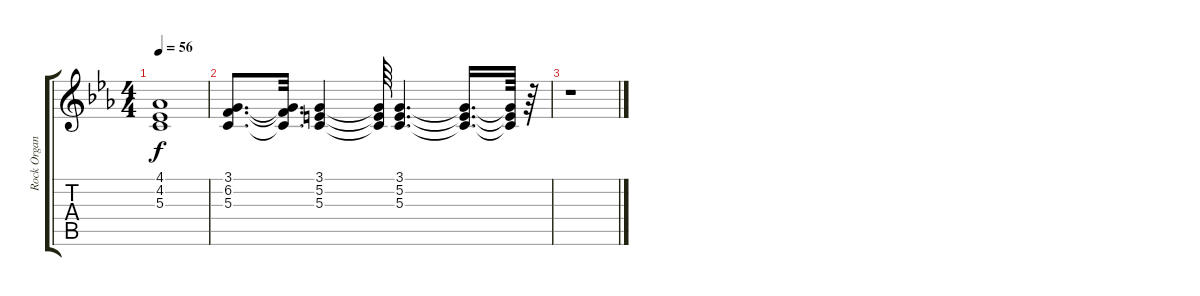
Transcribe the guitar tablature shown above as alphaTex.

\track ("Rock Organ" "Rock Organ") {instrument synthstrings1}
\staff {score tabs}
\tuning (E4 B3 G3 D3 A2 E2) {hide}
\ts (4 4)
\tempo 56
\clef g2
\ks eb
(4.1 4.2 5.3).1{dy f} |
(3.1 6.2 5.3).8{d} (3.1{t} 6.2{t} 5.3{t}).32{d} (3.1 5.2 5.3).4 (3.1{t} 5.2{t} 5.3{t}).64 (3.1 5.2 5.3).4{d} (3.1{t} 5.2{t} 5.3{t}).16{d} (3.1{t} 5.2{t} 5.3{t}).64 r.64 |
r.1
